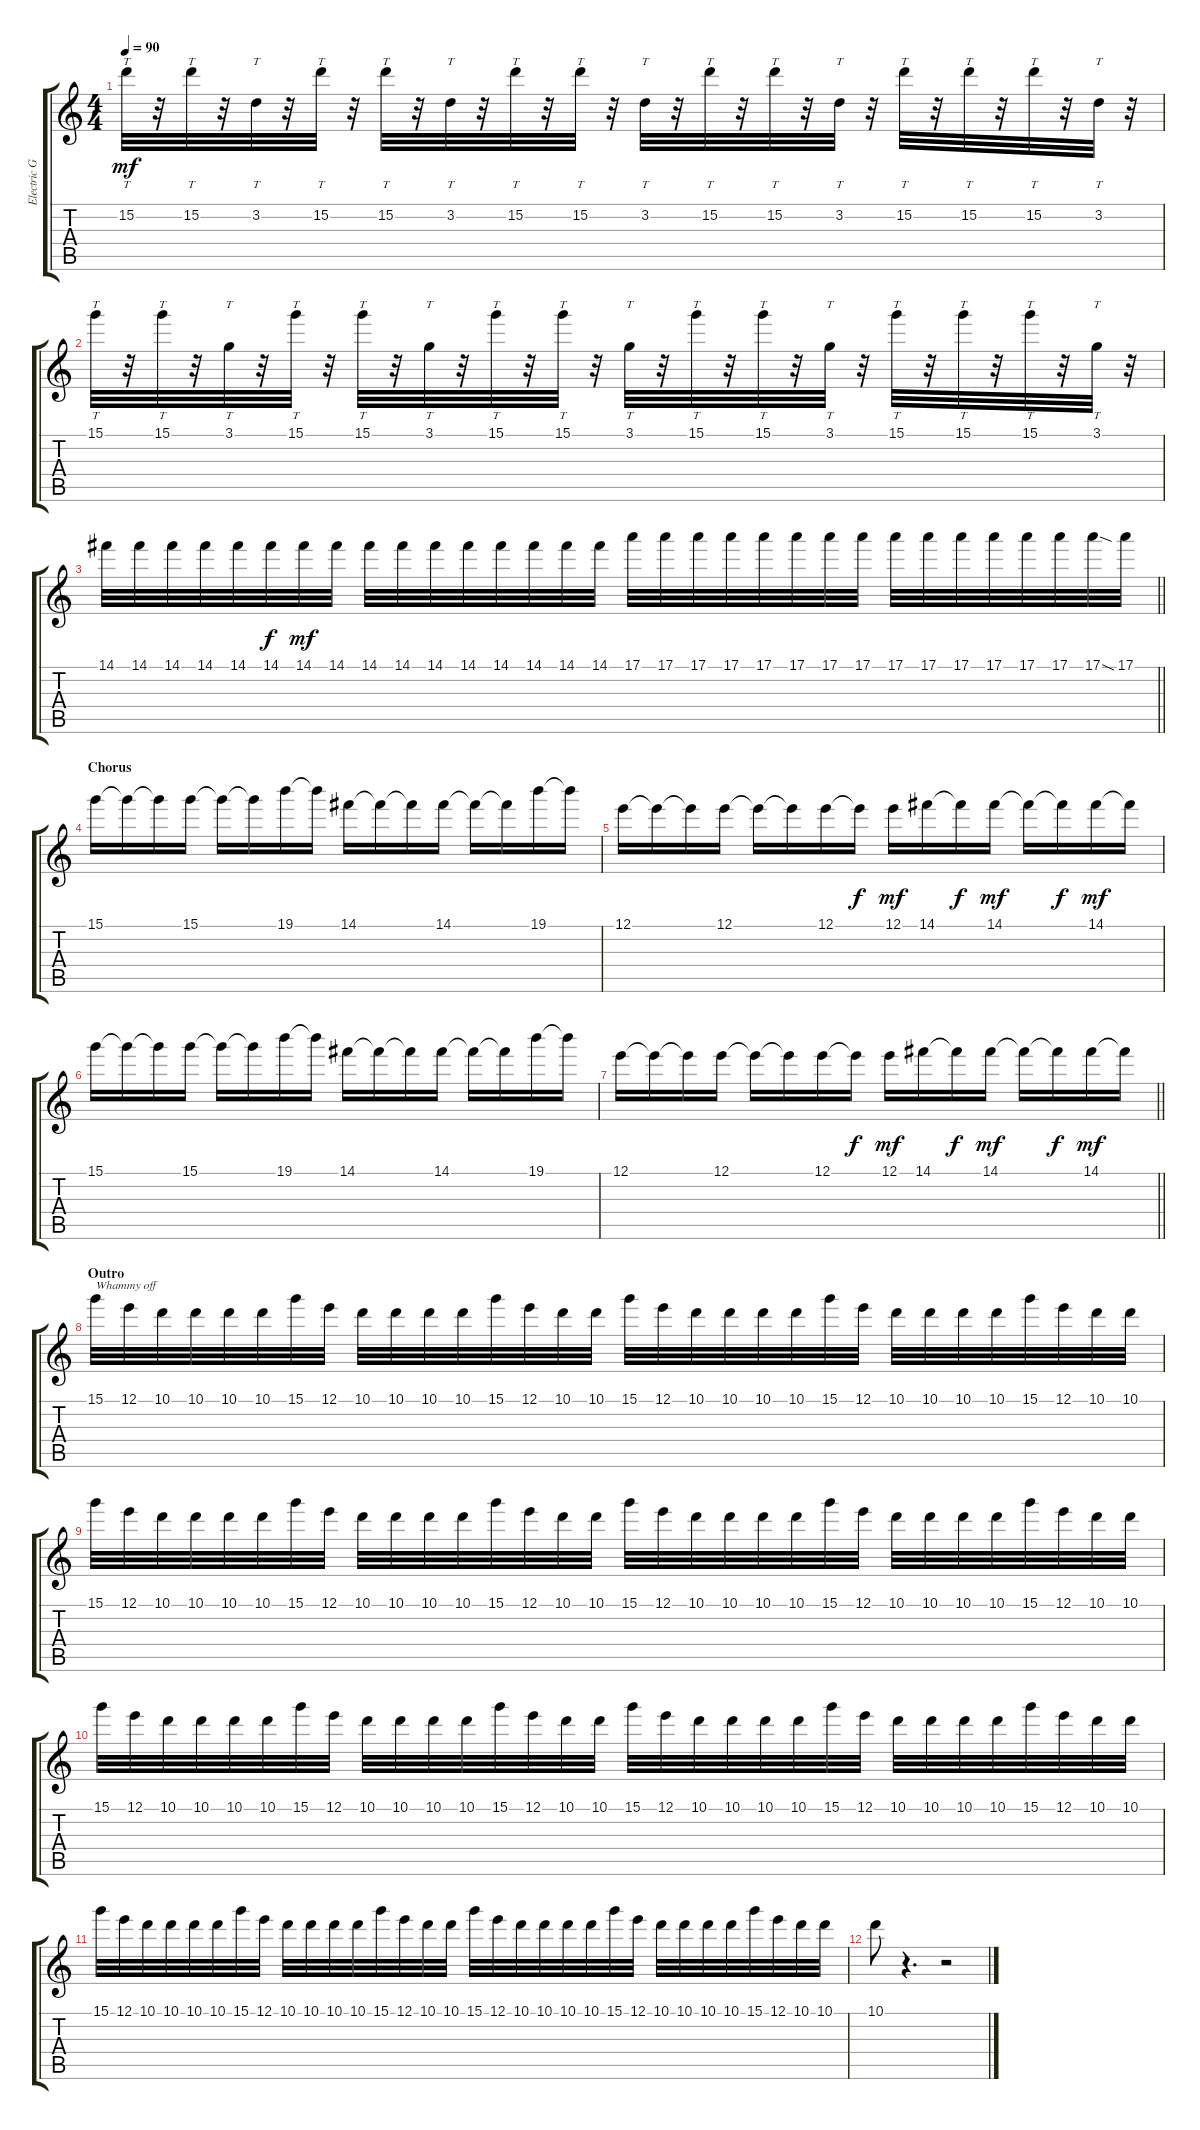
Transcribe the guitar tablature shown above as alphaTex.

\track ("Electric Guitar" "Electric G") {instrument distortionguitar}
\staff {score tabs}
\tuning (E4 B3 G3 D3 A2 E2) {hide}
\ts (4 4)
\tempo 90
\clef g2
\ks c
15.2.32{tt dy mf} r.32 15.2.32{tt} r.32 3.2.32{tt} r.32 15.2.32{tt} r.32 15.2.32{tt} r.32 3.2.32{tt} r.32 15.2.32{tt} r.32 15.2.32{tt} r.32 3.2.32{tt} r.32 15.2.32{tt} r.32 15.2.32{tt} r.32 3.2.32{tt} r.32 15.2.32{tt} r.32 15.2.32{tt} r.32 15.2.32{tt} r.32 3.2.32{tt} r.32 |
15.1.32{tt} r.32 15.1.32{tt} r.32 3.1.32{tt} r.32 15.1.32{tt} r.32 15.1.32{tt} r.32 3.1.32{tt} r.32 15.1.32{tt} r.32 15.1.32{tt} r.32 3.1.32{tt} r.32 15.1.32{tt} r.32 15.1.32{tt} r.32 3.1.32{tt} r.32 15.1.32{tt} r.32 15.1.32{tt} r.32 15.1.32{tt} r.32 3.1.32{tt} r.32 |
\barLineRight lightlight
14.1.32 14.1.32 14.1.32 14.1.32 14.1.32 14.1.32{dy f} 14.1.32{dy mf} 14.1.32 14.1.32 14.1.32 14.1.32 14.1.32 14.1.32 14.1.32 14.1.32 14.1.32 17.1.32 17.1.32 17.1.32 17.1.32 17.1.32 17.1.32 17.1.32 17.1.32 17.1.32 17.1.32 17.1.32 17.1.32 17.1.32 17.1.32 17.1{sod}.32 17.1.32 |
\section ("" "Chorus")
15.1.16 15.1{t}.16 15.1{t}.16 15.1.16 15.1{t}.16 15.1{t}.16 19.1.16 19.1{t}.16 14.1.16 14.1{t}.16 14.1{t}.16 14.1.16 14.1{t}.16 14.1{t}.16 19.1.16 19.1{t}.16 |
12.1.16 12.1{t}.16 12.1{t}.16 12.1.16 12.1{t}.16 12.1{t}.16 12.1.16 12.1{t}.16{dy f} 12.1.16{dy mf} 14.1.16 14.1{t}.16{dy f} 14.1.16{dy mf} 14.1{t}.16 14.1{t}.16{dy f} 14.1.16{dy mf} 14.1{t}.16 |
15.1.16 15.1{t}.16 15.1{t}.16 15.1.16 15.1{t}.16 15.1{t}.16 19.1.16 19.1{t}.16 14.1.16 14.1{t}.16 14.1{t}.16 14.1.16 14.1{t}.16 14.1{t}.16 19.1.16 19.1{t}.16 |
\barLineRight lightlight
12.1.16 12.1{t}.16 12.1{t}.16 12.1.16 12.1{t}.16 12.1{t}.16 12.1.16 12.1{t}.16{dy f} 12.1.16{dy mf} 14.1.16 14.1{t}.16{dy f} 14.1.16{dy mf} 14.1{t}.16 14.1{t}.16{dy f} 14.1.16{dy mf} 14.1{t}.16 |
\section ("" "Outro")
15.1.32{txt "Whammy off"} 12.1.32 10.1.32 10.1.32 10.1.32 10.1.32 15.1.32 12.1.32 10.1.32 10.1.32 10.1.32 10.1.32 15.1.32 12.1.32 10.1.32 10.1.32 15.1.32 12.1.32 10.1.32 10.1.32 10.1.32 10.1.32 15.1.32 12.1.32 10.1.32 10.1.32 10.1.32 10.1.32 15.1.32 12.1.32 10.1.32 10.1.32 |
15.1.32 12.1.32 10.1.32 10.1.32 10.1.32 10.1.32 15.1.32 12.1.32 10.1.32 10.1.32 10.1.32 10.1.32 15.1.32 12.1.32 10.1.32 10.1.32 15.1.32 12.1.32 10.1.32 10.1.32 10.1.32 10.1.32 15.1.32 12.1.32 10.1.32 10.1.32 10.1.32 10.1.32 15.1.32 12.1.32 10.1.32 10.1.32 |
15.1.32 12.1.32 10.1.32 10.1.32 10.1.32 10.1.32 15.1.32 12.1.32 10.1.32 10.1.32 10.1.32 10.1.32 15.1.32 12.1.32 10.1.32 10.1.32 15.1.32 12.1.32 10.1.32 10.1.32 10.1.32 10.1.32 15.1.32 12.1.32 10.1.32 10.1.32 10.1.32 10.1.32 15.1.32 12.1.32 10.1.32 10.1.32 |
15.1.32 12.1.32 10.1.32 10.1.32 10.1.32 10.1.32 15.1.32 12.1.32 10.1.32 10.1.32 10.1.32 10.1.32 15.1.32 12.1.32 10.1.32 10.1.32 15.1.32 12.1.32 10.1.32 10.1.32 10.1.32 10.1.32 15.1.32 12.1.32 10.1.32 10.1.32 10.1.32 10.1.32 15.1.32 12.1.32 10.1.32 10.1.32 |
10.1.8 r.4{d} r.2
